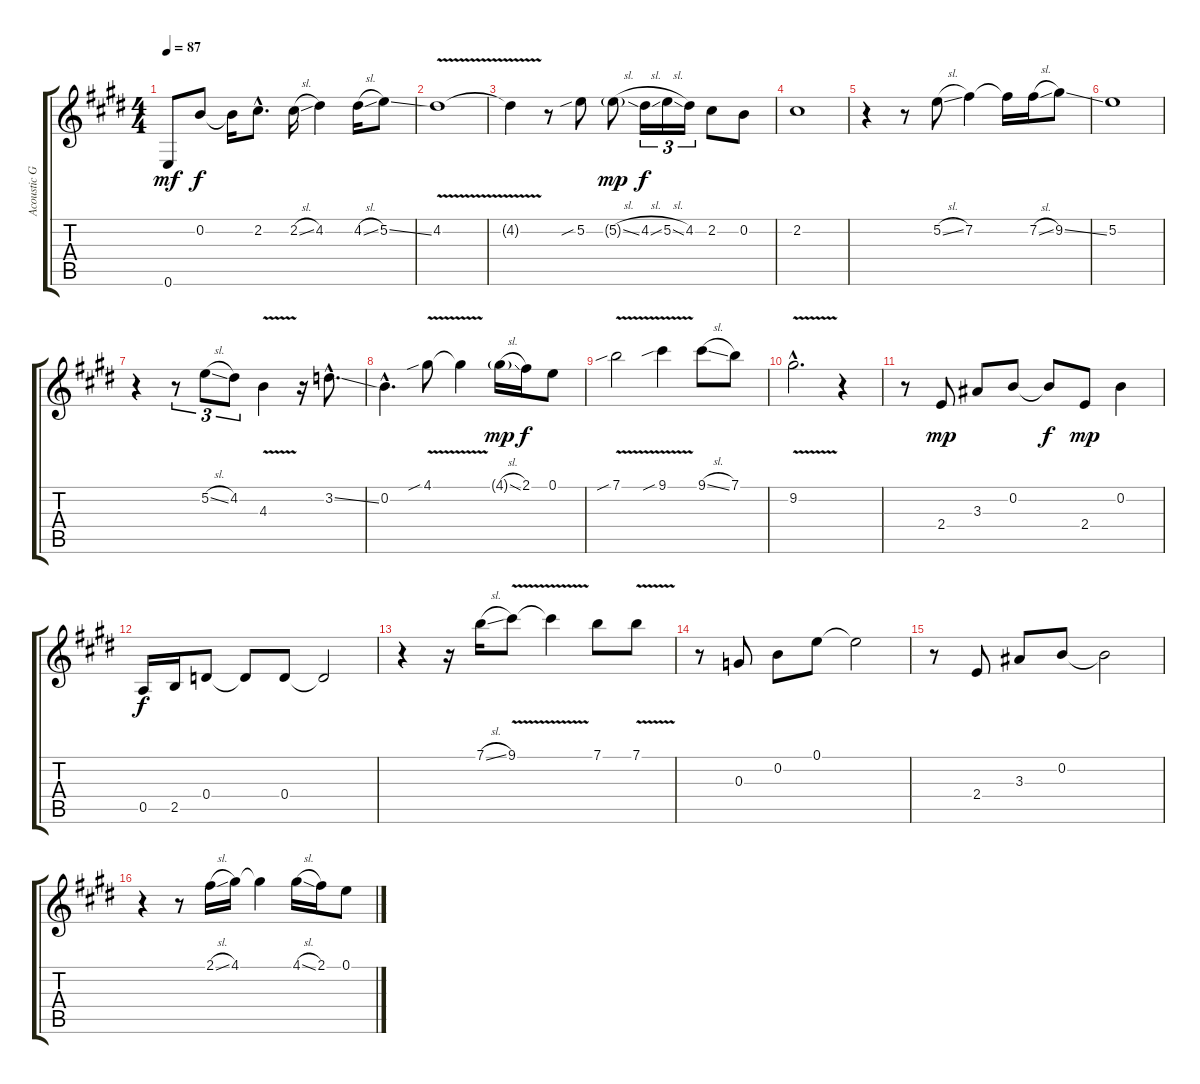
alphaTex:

\track ("Acoustic Guitar " "Acoustic G") {instrument acousticguitarsteel}
\staff {score tabs}
\tuning (E4 B3 G3 D3 A2 E2) {hide}
\ts (4 4)
\tempo 87
\clef g2
\ks e
0.6.8{dy mf} 0.2.8{dy f} 0.2{t}.16 2.2{hac}.8{d} 2.2{sl}.16 4.2.4 4.2{sl}.16 5.2{ss}.8 |
4.2{v}.1 |
4.2{t}.4 r.8 5.2{sib}.8 5.2{sl g}.8{dy mp} 4.2{sl}.16{tu (3 2) dy f} 5.2{sl}.16{tu (3 2)} 4.2.16{tu (3 2)} 2.2.8 0.2.8 |
2.2.1 |
r.4 r.8 5.2{sl}.8 7.2.4 7.2{t}.16 7.2{sl}.16 9.2{ss}.8 |
5.2.1 |
r.4 r.8{tu (3 2)} 5.2{sl}.8{tu (3 2)} 4.2.8{tu (3 2)} 4.3{v}.4 r.16 3.2{ss hac}.8{d} |
0.2{hac}.4{d} 4.1{v sib}.8 4.1{t}.4 4.1{sl g}.16{dy mp} 2.1.16{dy f} 0.1.8 |
7.1{v sib}.2 9.1{v sib}.4 9.1{sl}.8 7.1.8 |
9.2{v hac}.2{d} r.4 |
r.8 2.4.8{dy mp} 3.3.8 0.2.8 0.2{t}.8{dy f} 2.4.8{dy mp} 0.2.4 |
0.5.16{dy f} 2.5.16 0.4.8 0.4{t}.8 0.4.8 0.4{t}.2 |
r.4 r.16 7.1{sl}.16 9.1{v}.8 9.1{t}.4 7.1.8 7.1{v}.8 |
r.8 0.3.8 0.2.8 0.1.8 0.1{t}.2 |
r.8 2.4.8 3.3.8 0.2.8 0.2{t}.2 |
r.4 r.8 2.1{sl}.16 4.1.16 4.1{t}.4 4.1{sl}.16 2.1.16 0.1.8
